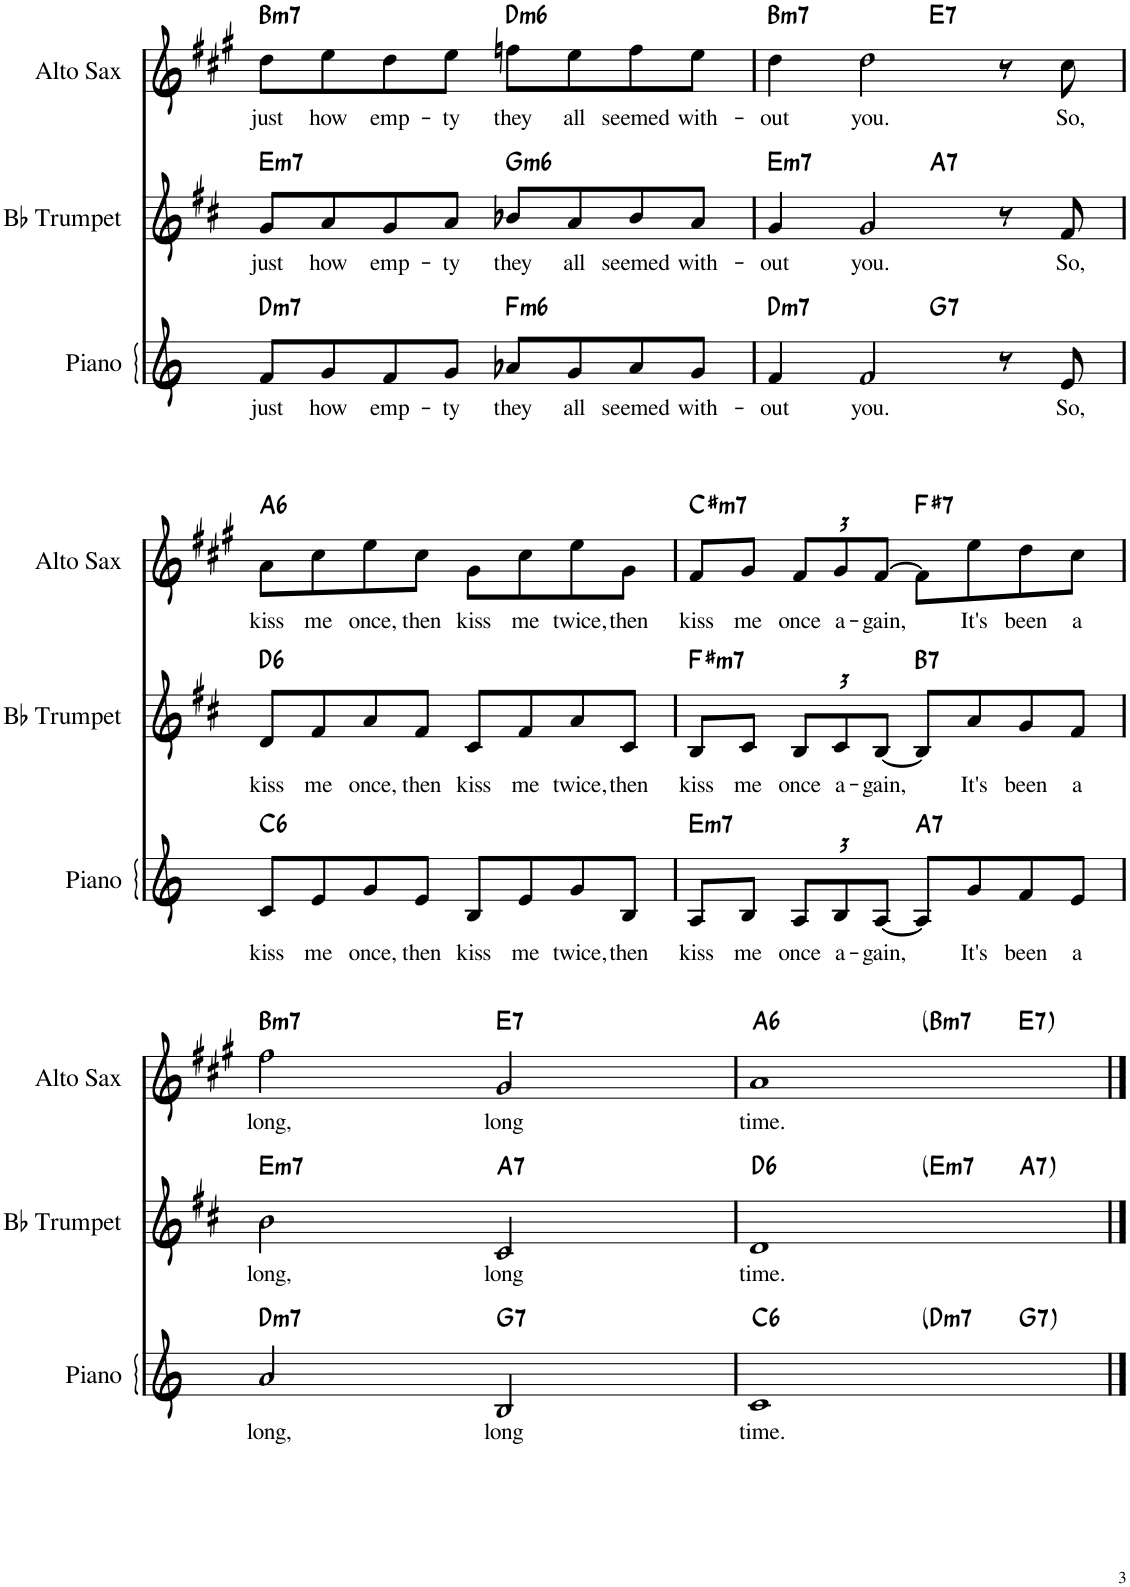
**kern	**text	**harte	**kern	**text	**harte	**kern	**text	**harte
*part3	*part3	*part3	*part2	*part2	*part2	*part1	*part1	*part1
*staff3	*staff3	*	*staff2	*staff2	*	*staff1	*staff1	*
*I"Piano	*	*	*I"Bb Trumpet	*	*	*I"Alto Sax	*	*
*I'Pno.	*	*	*I'Bb Tpt.	*	*	*I'Sax	*	*
!!LO:PB:g=z
*clefG2	*	*	*clefG2	*	*	*clefG2	*	*
*	*	*	*Trd1c2	*	*	*Trd5c9	*	*
*k[]	*	*	*k[f#c#]	*	*	*k[f#c#g#]	*	*
*M4/4	*	*	*M4/4	*	*	*M4/4	*	*
=1	=1	=1	=1	=1	=1	=1	=1	=1
!	!LO:LY:b	!LO:H:kt=m7	!	!LO:LY:b	!LO:H:kt=m7	!	!LO:LY:b	!LO:H:kt=m7
8f/L	just	D:min7	8g/L	just	E:min7	8dd\L	just	B:min7
!	!LO:LY:b	!	!	!LO:LY:b	!	!	!LO:LY:b	!
8g/	how	.	8a/	how	.	8ee\	how	.
!	!LO:LY:b	!	!	!LO:LY:b	!	!	!LO:LY:b	!
8f/	emp-	.	8g/	emp-	.	8dd\	emp-	.
!	!LO:LY:b	!	!	!LO:LY:b	!	!	!LO:LY:b	!
8g/J	-ty	.	8a/J	-ty	.	8ee\J	-ty	.
!	!LO:LY:b	!LO:H:kt=m6	!	!LO:LY:b	!LO:H:kt=m6	!	!LO:LY:b	!LO:H:kt=m6
8a-X/L	they	F:min6	8b-X/L	they	G:min6	8ffn\L	they	D:min6
!	!LO:LY:b	!	!	!LO:LY:b	!	!	!LO:LY:b	!
8g/	all	.	8a/	all	.	8ee\	all	.
!	!LO:LY:b	!	!	!LO:LY:b	!	!	!LO:LY:b	!
8a-/	seemed	.	8b-/	seemed	.	8ff\	seemed	.
!	!LO:LY:b	!	!	!LO:LY:b	!	!	!LO:LY:b	!
8g/J	with-	.	8a/J	with-	.	8ee\J	with-	.
=2	=2	=2	=2	=2	=2	=2	=2	=2
!	!LO:LY:b	!LO:H:kt=m7	!	!LO:LY:b	!LO:H:kt=m7	!	!LO:LY:b	!LO:H:kt=m7
*^	*	*	*^	*	*	*^	*	*
4f/	2ryy	-out	D:min7	4g/	2ryy	-out	E:min7	4dd\	2ryy	-out	B:min7
!	!	!LO:LY:b	!	!	!	!LO:LY:b	!	!	!	!LO:LY:b	!
2f/	.	you.	.	2g/	.	you.	.	2dd\	.	you.	.
!	!	!	!LO:H:kt=7	!	!	!	!LO:H:kt=7	!	!	!	!LO:H:kt=7
.	2ryy	.	G:7	.	2ryy	.	A:7	.	2ryy	.	E:7
8r	.	.	.	8r	.	.	.	8r	.	.	.
!	!	!LO:LY:b	!	!	!	!LO:LY:b	!	!	!	!LO:LY:b	!
8e/	.	So,	.	8f#/	.	So,	.	8cc#\	.	So,	.
!!LO:LB:g=z
=1	=1	=1	=1	=1	=1	=1	=1	=1	=1	=1	=1
!	!	!LO:LY:b	!LO:H:kt=6	!	!	!LO:LY:b	!LO:H:kt=6	!	!	!LO:LY:b	!LO:H:kt=6
*v	*v	*	*	*	*	*	*	*v	*v	*	*
*	*	*	*v	*v	*	*	*	*	*
8c/L	kiss	C:maj6	8d/L	kiss	D:maj6	8a\L	kiss	A:maj6
!	!LO:LY:b	!	!	!LO:LY:b	!	!	!LO:LY:b	!
8e/	me	.	8f#/	me	.	8cc#\	me	.
!	!LO:LY:b	!	!	!LO:LY:b	!	!	!LO:LY:b	!
8g/	once,	.	8a/	once,	.	8ee\	once,	.
!	!LO:LY:b	!	!	!LO:LY:b	!	!	!LO:LY:b	!
8e/J	then	.	8f#/J	then	.	8cc#\J	then	.
!	!LO:LY:b	!	!	!LO:LY:b	!	!	!LO:LY:b	!
8B/L	kiss	.	8c#/L	kiss	.	8g#\L	kiss	.
!	!LO:LY:b	!	!	!LO:LY:b	!	!	!LO:LY:b	!
8e/	me	.	8f#/	me	.	8cc#\	me	.
!	!LO:LY:b	!	!	!LO:LY:b	!	!	!LO:LY:b	!
8g/	twice,	.	8a/	twice,	.	8ee\	twice,	.
!	!LO:LY:b	!	!	!LO:LY:b	!	!	!LO:LY:b	!
8B/J	then	.	8c#/J	then	.	8g#\J	then	.
=2	=2	=2	=2	=2	=2	=2	=2	=2
!	!LO:LY:b	!LO:H:kt=m7	!	!LO:LY:b	!LO:H:kt=m7	!	!LO:LY:b	!LO:H:kt=m7
8A/L	kiss	E:min7	8B/L	kiss	F#:min7	8f#/L	kiss	C#:min7
!	!LO:LY:b	!	!	!LO:LY:b	!	!	!LO:LY:b	!
8B/J	me	.	8c#/J	me	.	8g#/J	me	.
*Xbrackettup	*	*	*	*	*	*	*	*
!	!LO:LY:b	!	!	!	!	!	!	!
*	*	*	*Xbrackettup	*	*	*	*	*
!	!	!	!	!LO:LY:b	!	!	!	!
*	*	*	*	*	*	*Xbrackettup	*	*
!	!	!	!	!	!	!	!LO:LY:b	!
12A/L	once	.	12B/L	once	.	12f#/L	once	.
!	!LO:LY:b	!	!	!LO:LY:b	!	!	!LO:LY:b	!
12B/	a-	.	12c#/	a-	.	12g#/	a-	.
!	!LO:LY:b	!	!	!LO:LY:b	!	!	!LO:LY:b	!
[12A/J	-gain,	.	[12B/J	-gain,	.	[12f#/J	-gain,	.
!	!	!LO:H:kt=7	!	!	!LO:H:kt=7	!	!	!LO:H:kt=7
8A/L]	.	A:7	8B/L]	.	B:7	8f#\L]	.	F#:7
!	!LO:LY:b	!	!	!LO:LY:b	!	!	!LO:LY:b	!
8g/	It's	.	8a/	It's	.	8ee\	It's	.
!	!LO:LY:b	!	!	!LO:LY:b	!	!	!LO:LY:b	!
8f/	been	.	8g/	been	.	8dd\	been	.
!	!LO:LY:b	!	!	!LO:LY:b	!	!	!LO:LY:b	!
8e/J	a	.	8f#/J	a	.	8cc#\J	a	.
!!LO:LB:g=z
=1	=1	=1	=1	=1	=1	=1	=1	=1
!	!LO:LY:b	!LO:H:kt=m7	!	!LO:LY:b	!LO:H:kt=m7	!	!LO:LY:b	!LO:H:kt=m7
2a/	long,	D:min7	2b\	long,	E:min7	2ff#\	long,	B:min7
!	!LO:LY:b	!LO:H:kt=7	!	!LO:LY:b	!LO:H:kt=7	!	!LO:LY:b	!LO:H:kt=7
2B/	long	G:7	2c#/	long	A:7	2g#/	long	E:7
=2	=2	=2	=2	=2	=2	=2	=2	=2
!	!LO:LY:b	!LO:H:kt=6	!	!LO:LY:b	!LO:H:kt=6	!	!LO:LY:b	!LO:H:kt=6
*^	*	*	*^	*	*	*^	*	*
*	*^	*	*	*	*^	*	*	*	*^	*	*
1c	2ryy	2.ryy	time.	C:maj6	1d	2ryy	2.ryy	time.	D:maj6	1a	2ryy	2.ryy	time.	A:maj6
!	!	!	!	!LO:H:kt=m7	!	!	!	!	!LO:H:kt=m7	!	!	!	!	!LO:H:kt=m7
.	2ryy	.	.	D:min7	.	2ryy	.	.	E:min7	.	2ryy	.	.	B:min7
!	!	!	!	!LO:H:kt=7	!	!	!	!	!LO:H:kt=7	!	!	!	!	!LO:H:kt=7
.	.	4ryy	.	G:7	.	.	4ryy	.	A:7	.	.	4ryy	.	E:7
*v	*v	*v	*	*	*	*	*	*	*	*v	*v	*v	*	*
*	*	*	*v	*v	*v	*	*	*	*	*
==	==	==	==	==	==	==	==	==
*-	*-	*-	*-	*-	*-	*-	*-	*-
